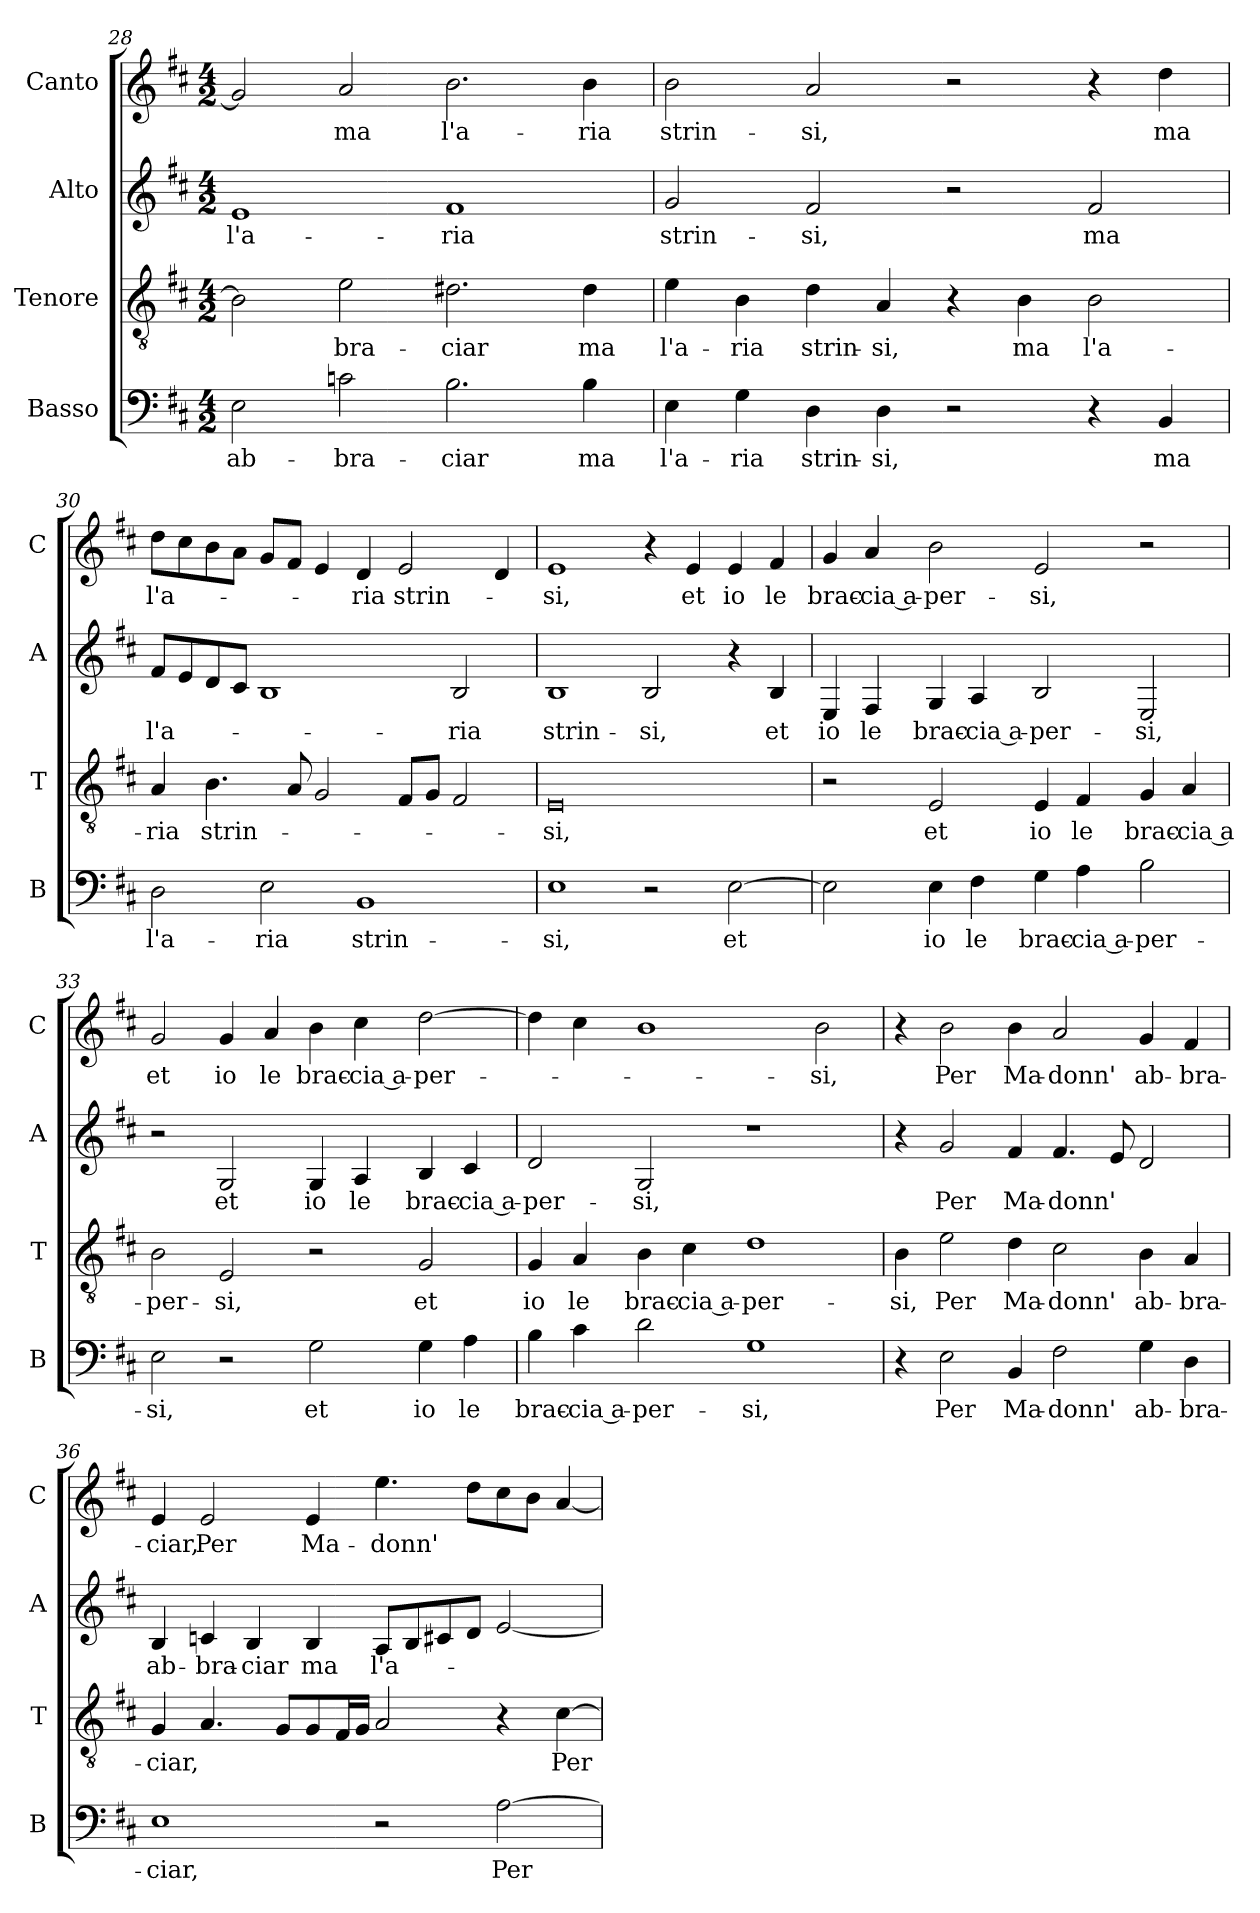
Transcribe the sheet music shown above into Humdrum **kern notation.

**kern	**text	**kern	**text	**kern	**text	**kern	**text
*part4	*part4	*part3	*part3	*part2	*part2	*part1	*part1
*staff4	*staff4	*staff3	*staff3	*staff2	*staff2	*staff1	*staff1
*I"Basso	*	*I"Tenore	*	*I"Alto	*	*I"Canto	*
*I'B	*	*I'T	*	*I'A	*	*I'C	*
*clefF4	*	*clefGv2	*	*clefG2	*	*clefG2	*
*k[f#c#]	*	*k[f#c#]	*	*k[f#c#]	*	*k[f#c#]	*
*D:	*	*D:	*	*D:	*	*D:	*
*M4/2	*	*M4/2	*	*M4/2	*	*M4/2	*
=28	=28	=28	=28	=28	=28	=28	=28
!	!LO:LY:b	!	!	!	!LO:LY:b	!	!
2E\	ab-	2B\]	.	1e	l'a-	2g/]	.
!	!LO:LY:b	!	!LO:LY:b	!	!	!	!LO:LY:b
2cn\	-bra-	2e\	-bra-	.	.	2a/	ma
!	!LO:LY:b	!	!LO:LY:b	!	!LO:LY:b	!	!LO:LY:b
2.B\	-ciar	2.d#X\	-ciar	1f#	-ria	2.b\	l'a-
!	!LO:LY:b	!	!LO:LY:b	!	!	!	!LO:LY:b
4B\	ma	4d#\	ma	.	.	4b\	-ria
=29	=29	=29	=29	=29	=29	=29	=29
!	!LO:LY:b	!	!LO:LY:b	!	!LO:LY:b	!	!LO:LY:b
4E\	l'a-	4e\	l'a-	2g/	strin-	2b\	strin-
!	!LO:LY:b	!	!LO:LY:b	!	!	!	!
4G\	-ria	4B\	-ria	.	.	.	.
!	!LO:LY:b	!	!LO:LY:b	!	!LO:LY:b	!	!LO:LY:b
4D\	strin-	4d\	strin-	2f#/	-si,	2a/	-si,
!	!LO:LY:b	!	!LO:LY:b	!	!	!	!
4D\	-si,	4A/	-si,	.	.	.	.
2r	.	4r	.	2r	.	2r	.
!	!	!	!LO:LY:b	!	!	!	!
.	.	4B\	ma	.	.	.	.
!	!	!	!LO:LY:b	!	!LO:LY:b	!	!
4r	.	2B\	l'a-	2f#/	ma	4r	.
!	!LO:LY:b	!	!	!	!	!	!LO:LY:b
4BB/	ma	.	.	.	.	4dd\	ma
!!LO:PB:g=z
=30	=30	=30	=30	=30	=30	=30	=30
!	!LO:LY:b	!	!LO:LY:b	!	!LO:LY:b	!	!LO:LY:b
2D\	l'a-	4A/	-ria	8f#/L	l'a-	8dd\L	l'a-
.	.	.	.	8e/	.	8cc#\	.
!	!	!	!LO:LY:b	!	!	!	!
.	.	4.B\	strin-	8d/	.	8b\	.
.	.	.	.	8c#/J	.	8a\J	.
!	!LO:LY:b	!	!	!	!	!	!
2E\	-ria	.	.	1B	.	8g/L	.
.	.	8A/	.	.	.	8f#/J	.
.	.	2G/	.	.	.	4e/	.
!	!LO:LY:b	!	!	!	!	!	!LO:LY:b
1BB	strin-	.	.	.	.	4d/	-ria
!	!	!	!	!	!	!	!LO:LY:b
.	.	8F#/L	.	.	.	2e/	strin-
.	.	8G/J	.	.	.	.	.
!	!	!	!	!	!LO:LY:b	!	!
.	.	2F#/	.	2B/	-ria	.	.
.	.	.	.	.	.	4d/	.
=31	=31	=31	=31	=31	=31	=31	=31
!	!LO:LY:b	!	!LO:LY:b	!	!LO:LY:b	!	!LO:LY:b
1E	-si,	0E	-si,	1B	strin-	1e	-si,
!	!	!	!	!	!LO:LY:b	!	!
2r	.	.	.	2B/	-si,	4r	.
!	!	!	!	!	!	!	!LO:LY:b
.	.	.	.	.	.	4e/	et
!	!LO:LY:b	!	!	!	!	!	!LO:LY:b
[2E\	et	.	.	4r	.	4e/	io
!	!	!	!	!	!LO:LY:b	!	!LO:LY:b
.	.	.	.	4B/	et	4f#/	le
=32	=32	=32	=32	=32	=32	=32	=32
!	!	!	!	!	!LO:LY:b	!	!LO:LY:b
2E\]	.	2r	.	4E/	io	4g/	brac-
!	!	!	!	!	!LO:LY:b	!	!LO:LY:b
.	.	.	.	4F#/	le	4a/	-cia a-
!	!LO:LY:b	!	!LO:LY:b	!	!LO:LY:b	!	!LO:LY:b
4E\	io	2E/	et	4G/	brac-	2b\	-per-
!	!LO:LY:b	!	!	!	!LO:LY:b	!	!
4F#\	le	.	.	4A/	-cia a-	.	.
!	!LO:LY:b	!	!LO:LY:b	!	!LO:LY:b	!	!LO:LY:b
4G\	brac-	4E/	io	2B/	-per-	2e/	-si,
!	!LO:LY:b	!	!LO:LY:b	!	!	!	!
4A\	-cia a-	4F#/	le	.	.	.	.
!	!LO:LY:b	!	!LO:LY:b	!	!LO:LY:b	!	!
2B\	-per-	4G/	brac-	2E/	-si,	2r	.
!	!	!	!LO:LY:b	!	!	!	!
.	.	4A/	-cia a-	.	.	.	.
!!LO:LB:g=z
=33	=33	=33	=33	=33	=33	=33	=33
!	!LO:LY:b	!	!LO:LY:b	!	!	!	!LO:LY:b
2E\	-si,	2B\	-per-	2r	.	2g/	et
!	!	!	!LO:LY:b	!	!LO:LY:b	!	!LO:LY:b
2r	.	2E/	-si,	2G/	et	4g/	io
!	!	!	!	!	!	!	!LO:LY:b
.	.	.	.	.	.	4a/	le
!	!LO:LY:b	!	!	!	!LO:LY:b	!	!LO:LY:b
2G\	et	2r	.	4G/	io	4b\	brac-
!	!	!	!	!	!LO:LY:b	!	!LO:LY:b
.	.	.	.	4A/	le	4cc#\	-cia a-
!	!LO:LY:b	!	!LO:LY:b	!	!LO:LY:b	!	!LO:LY:b
4G\	io	2G/	et	4B/	brac-	[2dd\	-per-
!	!LO:LY:b	!	!	!	!LO:LY:b	!	!
4A\	le	.	.	4c#/	-cia a-	.	.
=34	=34	=34	=34	=34	=34	=34	=34
!	!LO:LY:b	!	!LO:LY:b	!	!LO:LY:b	!	!
4B\	brac-	4G/	io	2d/	-per-	4dd\]	.
!	!LO:LY:b	!	!LO:LY:b	!	!	!	!
4c#\	-cia a-	4A/	le	.	.	4cc#\	.
!	!LO:LY:b	!	!LO:LY:b	!	!LO:LY:b	!	!
2d\	-per-	4B\	brac-	2G/	-si,	1b	.
!	!	!	!LO:LY:b	!	!	!	!
.	.	4c#\	-cia a-	.	.	.	.
!	!LO:LY:b	!	!LO:LY:b	!	!	!	!
1G	-si,	1d	-per-	1r	.	.	.
!	!	!	!	!	!	!	!LO:LY:b
.	.	.	.	.	.	2b\	-si,
=35	=35	=35	=35	=35	=35	=35	=35
!	!	!	!LO:LY:b	!	!	!	!
4r	.	4B\	-si,	4r	.	4r	.
!	!LO:LY:b	!	!LO:LY:b	!	!LO:LY:b	!	!LO:LY:b
2E\	Per	2e\	Per	2g/	Per	2b\	Per
!	!LO:LY:b	!	!LO:LY:b	!	!LO:LY:b	!	!LO:LY:b
4BB/	Ma-	4d\	Ma-	4f#/	Ma-	4b\	Ma-
!	!LO:LY:b	!	!LO:LY:b	!	!LO:LY:b	!	!LO:LY:b
2F#\	-donn'	2c#\	-donn'	4.f#/	-donn'	2a/	-donn'
.	.	.	.	8e/	.	.	.
!	!LO:LY:b	!	!LO:LY:b	!	!	!	!LO:LY:b
4G\	ab-	4B\	ab-	2d/	.	4g/	ab-
!	!LO:LY:b	!	!LO:LY:b	!	!	!	!LO:LY:b
4D\	-bra-	4A/	-bra-	.	.	4f#/	-bra-
!!LO:LB:g=z
=36	=36	=36	=36	=36	=36	=36	=36
!	!LO:LY:b	!	!LO:LY:b	!	!LO:LY:b	!	!LO:LY:b
1E	-ciar,	4G/	-ciar,	4B/	ab-	4e/	-ciar,
!	!	!	!	!	!LO:LY:b	!	!LO:LY:b
.	.	4.A/	.	4cn/	-bra-	2e/	Per
!	!	!	!	!	!LO:LY:b	!	!
.	.	.	.	4B/	-ciar	.	.
.	.	8G/L	.	.	.	.	.
!	!	!	!	!	!LO:LY:b	!	!LO:LY:b
.	.	8G/	.	4B/	ma	4e/	Ma-
.	.	16F#/L	.	.	.	.	.
.	.	16G/JJ	.	.	.	.	.
!	!	!	!	!	!LO:LY:b	!	!LO:LY:b
2r	.	2A/	.	8A/L	l'a-	4.ee\	-donn'
.	.	.	.	8B/	.	.	.
.	.	.	.	8c#X/	.	.	.
.	.	.	.	8d/J	.	8dd\L	.
!	!LO:LY:b	!	!	!	!	!	!
[2A\	Per	4r	.	[2e/	.	8cc#\	.
.	.	.	.	.	.	8b\J	.
!	!	!	!LO:LY:b	!	!	!	!
.	.	[4c#\	Per	.	.	[4a/	.
=	=	=	=	=	=	=	=
*-	*-	*-	*-	*-	*-	*-	*-
